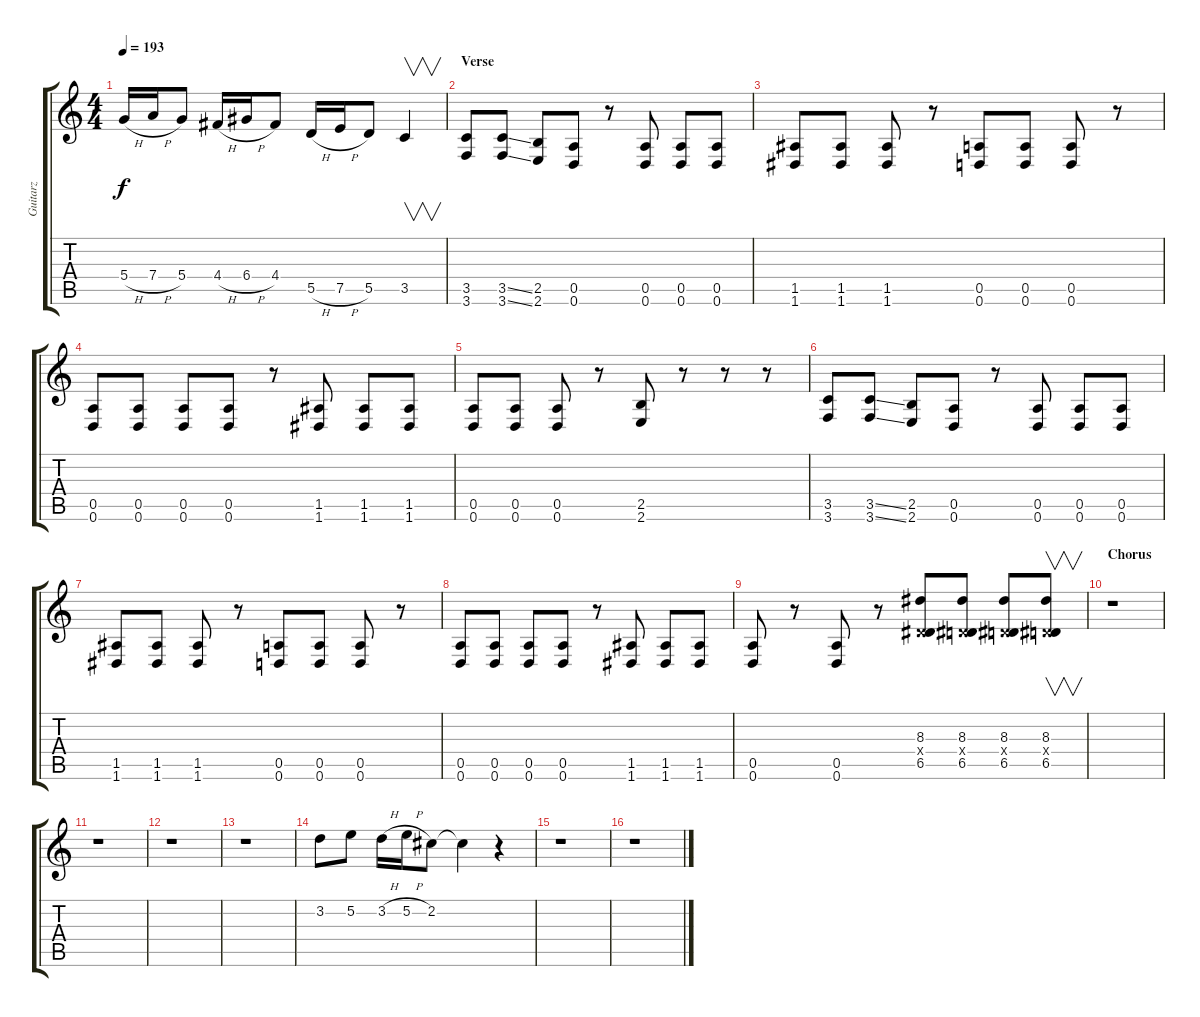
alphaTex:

\track ("Guitarz" "Guitarz") {instrument overdrivenguitar}
\staff {score tabs}
\tuning (E4 B3 G3 D3 A2 D2) {hide}
\ts (4 4)
\tempo 193
\clef g2
\ks c
5.4{h}.16{dy f} 7.4{h}.16 5.4.8 4.4{h}.16 6.4{h}.16 4.4.8 5.5{h}.16 7.5{h}.16 5.5.8 3.5.4{v} |
\section ("" "Verse")
(3.5 3.6).8 (3.5{ss} 3.6{ss}).8 (2.5 2.6).8 (0.5 0.6).8 r.8 (0.5 0.6).8 (0.5 0.6).8 (0.5 0.6).8 |
(1.5 1.6).8 (1.5 1.6).8 (1.5 1.6).8 r.8 (0.5 0.6).8 (0.5 0.6).8 (0.5 0.6).8 r.8 |
(0.5 0.6).8 (0.5 0.6).8 (0.5 0.6).8 (0.5 0.6).8 r.8 (1.5 1.6).8 (1.5 1.6).8 (1.5 1.6).8 |
(0.5 0.6).8 (0.5 0.6).8 (0.5 0.6).8 r.8 (2.5 2.6).8 r.8 r.8 r.8 |
(3.5 3.6).8 (3.5{ss} 3.6{ss}).8 (2.5 2.6).8 (0.5 0.6).8 r.8 (0.5 0.6).8 (0.5 0.6).8 (0.5 0.6).8 |
(1.5 1.6).8 (1.5 1.6).8 (1.5 1.6).8 r.8 (0.5 0.6).8 (0.5 0.6).8 (0.5 0.6).8 r.8 |
(0.5 0.6).8 (0.5 0.6).8 (0.5 0.6).8 (0.5 0.6).8 r.8 (1.5 1.6).8 (1.5 1.6).8 (1.5 1.6).8 |
(0.5 0.6).8 r.8 (0.5 0.6).8 r.8 (8.3 0.4{x} 6.5).8 (8.3 0.4{x} 6.5).8 (8.3 0.4{x} 6.5).8 (8.3 0.4{x} 6.5).8{v} |
\section ("" "Chorus")
r.1 |
r.1 |
r.1 |
r.1 |
3.2.8 5.2.8 3.2{h}.16 5.2{h}.16 2.2.8 2.2{t}.4 r.4 |
r.1 |
r.1
